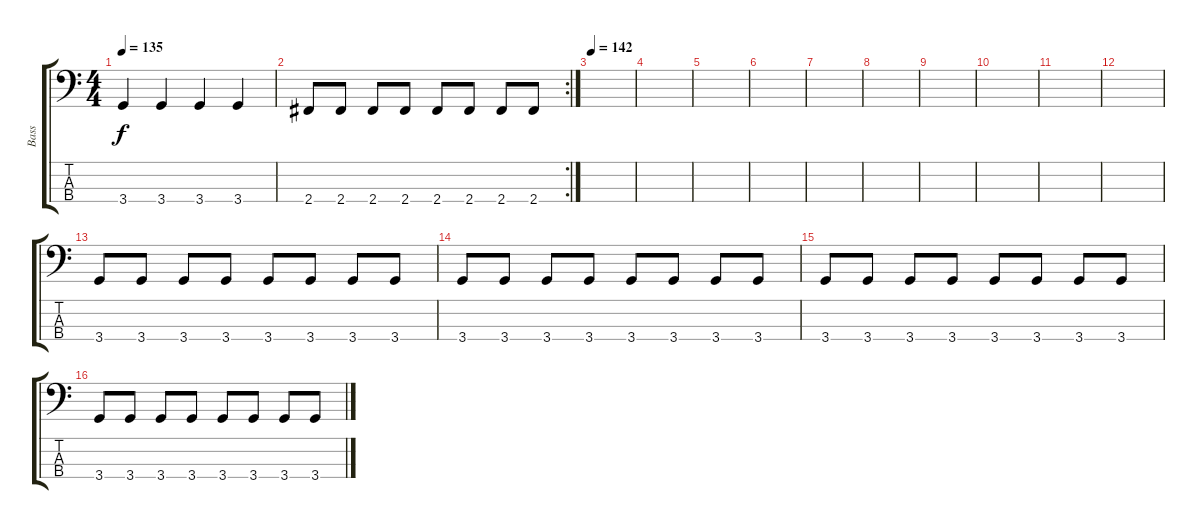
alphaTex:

\track ("Bass" "Bass") {instrument electricbassfinger}
\staff {score tabs}
\tuning (G2 D2 A1 E1) {hide}
\ts (4 4)
\tempo 135
\clef f4
\ks c
3.4.4{dy f} 3.4.4 3.4.4 3.4.4 |
\rc 2
2.4.8 2.4.8 2.4.8 2.4.8 2.4.8 2.4.8 2.4.8 2.4.8 |
\tempo 142
|
|
|
|
|
|
|
|
|
|
3.4.8 3.4.8 3.4.8 3.4.8 3.4.8 3.4.8 3.4.8 3.4.8 |
3.4.8 3.4.8 3.4.8 3.4.8 3.4.8 3.4.8 3.4.8 3.4.8 |
3.4.8 3.4.8 3.4.8 3.4.8 3.4.8 3.4.8 3.4.8 3.4.8 |
3.4.8 3.4.8 3.4.8 3.4.8 3.4.8 3.4.8 3.4.8 3.4.8
